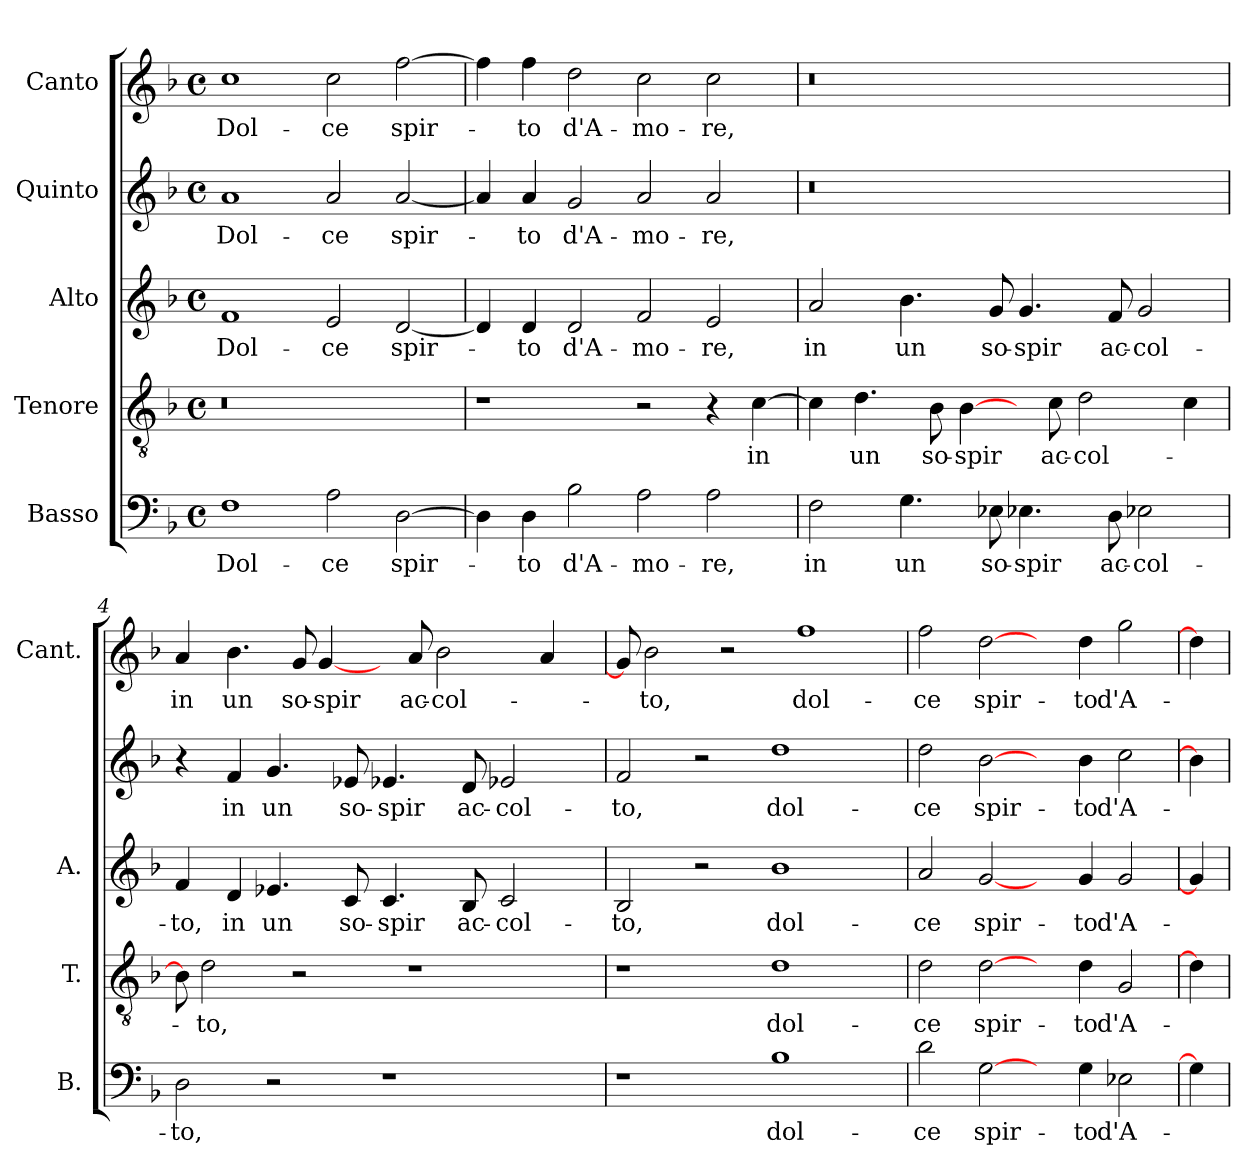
**kern	**text	**kern	**text	**kern	**text	**kern	**text	**kern	**text
*part5	*part5	*part4	*part4	*part3	*part3	*part2	*part2	*part1	*part1
*staff5	*staff5	*staff4	*staff4	*staff3	*staff3	*staff2	*staff2	*staff1	*staff1
*I"Basso	*	*I"Tenore	*	*I"Alto	*	*I"Quinto	*	*I"Canto	*
*I'B.	*	*I'T.	*	*I'A.	*	*	*	*I'Cant.	*
*clefF4	*	*clefGv2	*	*clefG2	*	*clefG2	*	*clefG2	*
*k[b-]	*	*k[b-]	*	*k[b-]	*	*k[b-]	*	*k[b-]	*
*F:	*	*F:	*	*F:	*	*F:	*	*F:	*
*M4/4	*	*M4/4	*	*M4/4	*	*M4/4	*	*M4/4	*
*met(c)	*	*met(c)	*	*met(c)	*	*met(c)	*	*met(c)	*
=1	=1	=1	=1	=1	=1	=1	=1	=1	=1
!	!	!LO:N:vis=0	!	!	!	!	!	!	!
1F\	Dol-	1r	.	1f/	Dol-	1a/	Dol-	1cc\	Dol-
2A\	-ce	1ryy	.	2e/	-ce	2a/	-ce	2cc\	-ce
[2D\	spir-	.	.	[2d/	spir-	[2a/	spir-	[2ff\	spir-
=2	=2	=2	=2	=2	=2	=2	=2	=2	=2
4D\]	.	1r	.	4d/]	.	4a/]	.	4ff\]	.
4D\	-to	.	.	4d/	-to	4a/	-to	4ff\	-to
2B-\	d'A-	.	.	2d/	d'A-	2g/	d'A-	2dd\	d'A-
2A\	-mo-	2r	.	2f/	-mo-	2a/	-mo-	2cc\	-mo-
2A\	-re,	4r	.	2e/	-re,	2a/	-re,	2cc\	-re,
.	.	[4c\	in	.	.	.	.	.	.
=3	=3	=3	=3	=3	=3	=3	=3	=3	=3
!	!	!	!	!	!	!LO:N:vis=0	!	!LO:N:vis=0	!
2F\	in	4c\]	.	2a/	in	1r	.	1r	.
.	.	4.d\	un	.	.	.	.	.	.
4.G\	un	.	.	4.b-\	un	.	.	.	.
.	.	8B-\	so-	.	.	.	.	.	.
.	.	[4B-\	-spir	.	.	.	.	.	.
8E-X\	so-	.	.	8g/	so-	.	.	.	.
4.E-X\	-spir	8ryy	.	4.g/	-spir	1ryy	.	1ryy	.
.	.	8c\	ac-	.	.	.	.	.	.
.	.	2d\	-col-	.	.	.	.	.	.
8D\	ac-	.	.	8f/	ac-	.	.	.	.
2E-X\	-col-	.	.	2g/	-col-	.	.	.	.
.	.	4c\	.	.	.	.	.	.	.
=4	=4	=4	=4	=4	=4	=4	=4	=4	=4
2D\	-to,	8B-\]	.	4f/	-to,	4r	.	4a/	in
.	.	2d\	-to,	.	.	.	.	.	.
.	.	.	.	4d/	in	4f/	in	4.b-\	un
2r	.	.	.	4.e-X/	un	4.g/	un	.	.
.	.	2r	.	.	.	.	.	8g/	so-
.	.	.	.	.	.	.	.	[4g/	-spir
.	.	.	.	8c/	so-	8e-X/	so-	.	.
1r	.	.	.	4.c/	-spir	4.e-X/	-spir	8ryy	.
.	.	1r	.	.	.	.	.	8a/	ac-
.	.	.	.	.	.	.	.	2b-\	-col-
.	.	.	.	8B-/	ac-	8d/	ac-	.	.
.	.	.	.	2c/	-col-	2e-X/	-col-	.	.
.	.	.	.	.	.	.	.	4a/	.
8ryy	.	.	.	8ryy	.	8ryy	.	8ryy	.
=5	=5	=5	=5	=5	=5	=5	=5	=5	=5
1r	.	1r	.	2B-/	-to,	2f/	-to,	8g/]	.
.	.	.	.	.	.	.	.	2b-\	-to,
.	.	.	.	2r	.	2r	.	.	.
.	.	.	.	.	.	.	.	2r	.
1B-\	dol-	1d\	dol-	1b-\	dol-	1dd\	dol-	.	.
.	.	.	.	.	.	.	.	1ff\	dol-
8ryy	.	8ryy	.	8ryy	.	8ryy	.	.	.
=6	=6	=6	=6	=6	=6	=6	=6	=6	=6
2d\	-ce	2d\	-ce	2a/	-ce	2dd\	-ce	2ff\	-ce
[2G\	spir-	[2d\	spir-	[2g/	spir-	[2b-\	spir-	[2dd\	spir-
4ryy	.	4ryy	.	4ryy	.	4ryy	.	4ryy	.
4G\	-to	4d\	-to	4g/	-to	4b-\	-to	4dd\	-to
2E-X\	d'A-	2G/	d'A-	2g/	d'A-	2cc\	d'A-	2gg\	d'A-
=7	=7	=7	=7	=7	=7	=7	=7	=7	=7
4G\]	.	4d\]	.	4g/]	.	4b-\]	.	4dd\]	.
=	=	=	=	=	=	=	=	=	=
*-	*-	*-	*-	*-	*-	*-	*-	*-	*-
